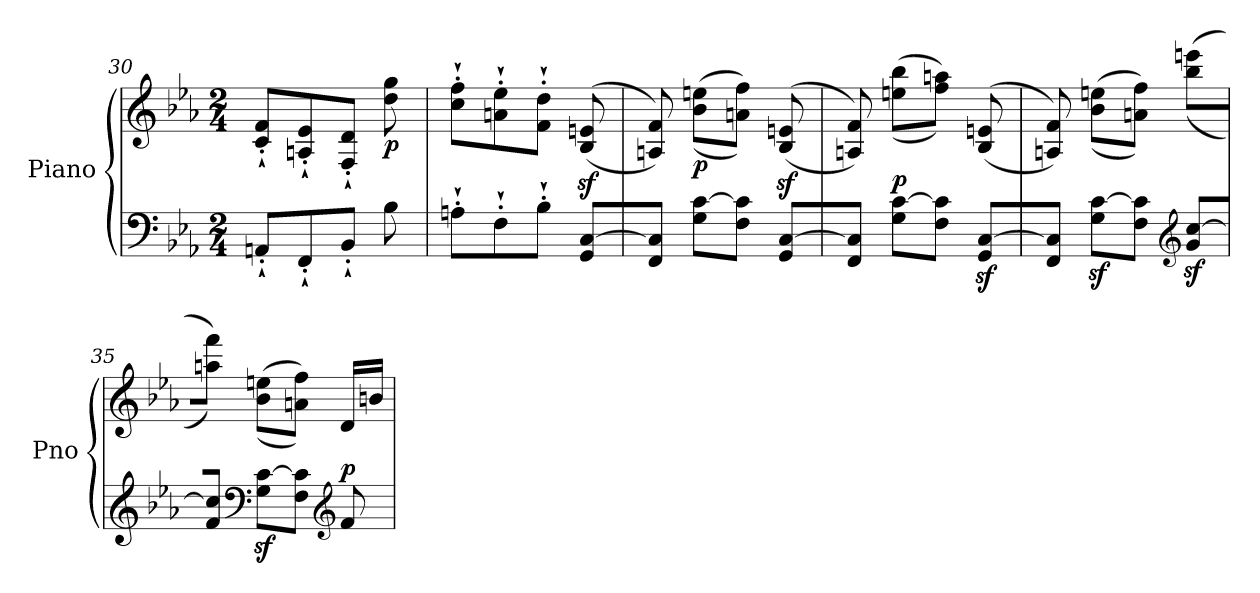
**kern	**kern	**dynam
*part1	*part1	*part1
*staff2	*staff1	*staff1/2
*I"Piano	*	*
*I'Pno	*	*
*clefF4	*clefG2	*
*k[b-e-a-]	*k[b-e-a-]	*
*M2/4	*M2/4	*
=30	=30	=30
8AAn`'/L	8c/`' 8f/`'L	.
8FF`'/	8An/`' 8e-/`'	.
8BB-`'/J	8F/`' 8d/`'J	.
!	!	!LO:DY:b
8B-\	8dd\ 8gg\	p
=31	=31	=31
8An`'\L	8cc\`' 8ff\`'L	.
8F`'\	8an\`' 8ee-\`'	.
8B-`'\J	8f\`' 8dd\`'J	.
8GG/ [8C/L	(>(8B-/z< 8en/z<	.
=32	=32	=32
8FF/ 8C/]J	8An/ 8f/))	.
!	!	!LO:DY:b
8G\ [8c\L	((8b-\ 8een\L	p
8F\ 8c\]J	8an\ 8ff\J))	.
8GG/ [8C/L	(>(8B-/z< 8en/z<	.
!!LO:LB:g=z
=33	=33	=33
8FF/ 8C/]J	8An/ 8f/))	.
!	!	!LO:DY:a=2
8G\ [8c\L	((8een\ 8bb-\L	p
8F\ 8c\]J	8ff\ 8aan\J))	.
8GG/z> [8C/z>L	(>(8B-/ 8en/	.
=34	=34	=34
8FF/ 8C/]J	8An/ 8f/))	.
8G\z> [8c\z>L	((8b-\ 8een\L	.
8F\ 8c\]J	8an\ 8ff\J))	.
*clefG2	*	*
8g/z> [8cc/z>L	((8bb-\ 8eeen\L	.
=35	=35	=35
8f/ 8cc/]J	8aan\ 8fff\J))	.
*clefF4	*	*
8G\z> [8c\z>L	((8b-\ 8een\L	.
8F\ 8c\]J	8an\ 8ff\J))	.
*clefG2	*	*
!	!	!LO:DY:a=2
8f/	16d/LL	p
.	16bn/JJ	.
=	=	=
*-	*-	*-
